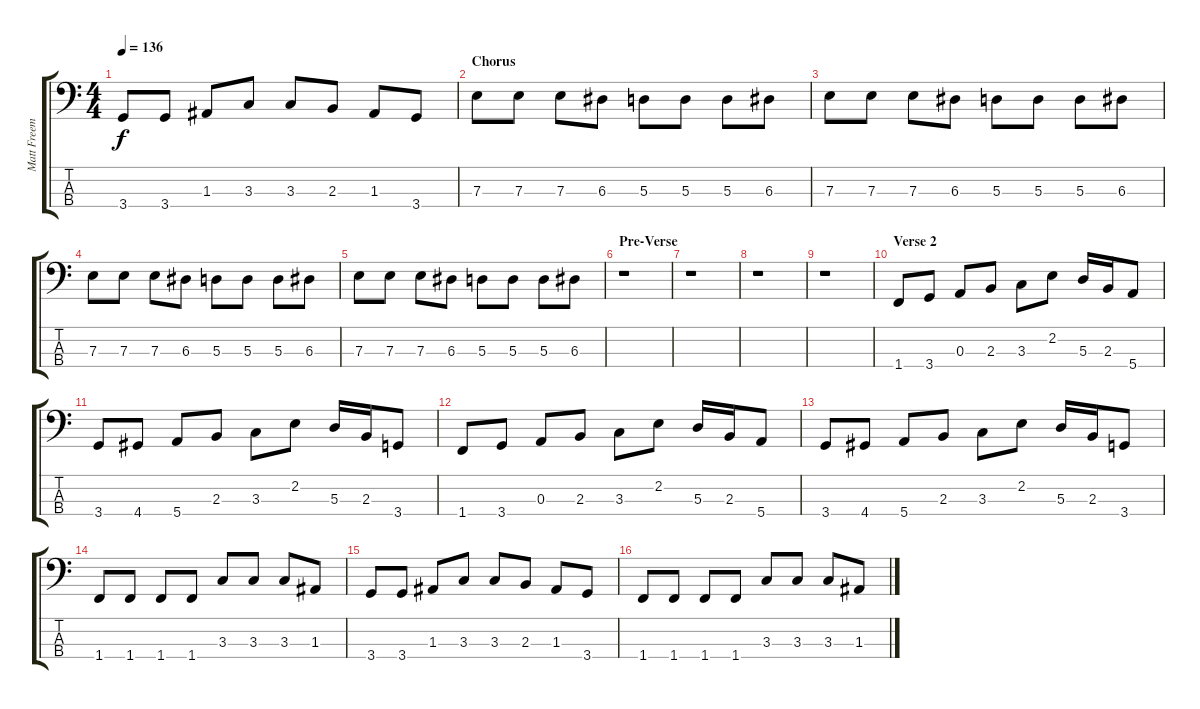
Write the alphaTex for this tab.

\track ("Matt Freeman (Bass)" "Matt Freem") {instrument electricbasspick}
\staff {score tabs}
\tuning (G2 D2 A1 E1) {hide}
\ts (4 4)
\tempo 136
\clef f4
\ks c
3.4.8{dy f} 3.4.8 1.3.8 3.3.8 3.3.8 2.3.8 1.3.8 3.4.8 |
\section ("" "Chorus")
7.3.8 7.3.8 7.3.8 6.3.8 5.3.8 5.3.8 5.3.8 6.3.8 |
7.3.8 7.3.8 7.3.8 6.3.8 5.3.8 5.3.8 5.3.8 6.3.8 |
7.3.8 7.3.8 7.3.8 6.3.8 5.3.8 5.3.8 5.3.8 6.3.8 |
7.3.8 7.3.8 7.3.8 6.3.8 5.3.8 5.3.8 5.3.8 6.3.8 |
\section ("" "Pre-Verse")
r.1 |
r.1 |
r.1 |
r.1 |
\section ("" "Verse 2")
1.4.8 3.4.8 0.3.8 2.3.8 3.3.8 2.2.8 5.3.16 2.3.16 5.4.8 |
3.4.8 4.4.8 5.4.8 2.3.8 3.3.8 2.2.8 5.3.16 2.3.16 3.4.8 |
1.4.8 3.4.8 0.3.8 2.3.8 3.3.8 2.2.8 5.3.16 2.3.16 5.4.8 |
3.4.8 4.4.8 5.4.8 2.3.8 3.3.8 2.2.8 5.3.16 2.3.16 3.4.8 |
1.4.8 1.4.8 1.4.8 1.4.8 3.3.8 3.3.8 3.3.8 1.3.8 |
3.4.8 3.4.8 1.3.8 3.3.8 3.3.8 2.3.8 1.3.8 3.4.8 |
1.4.8 1.4.8 1.4.8 1.4.8 3.3.8 3.3.8 3.3.8 1.3.8
